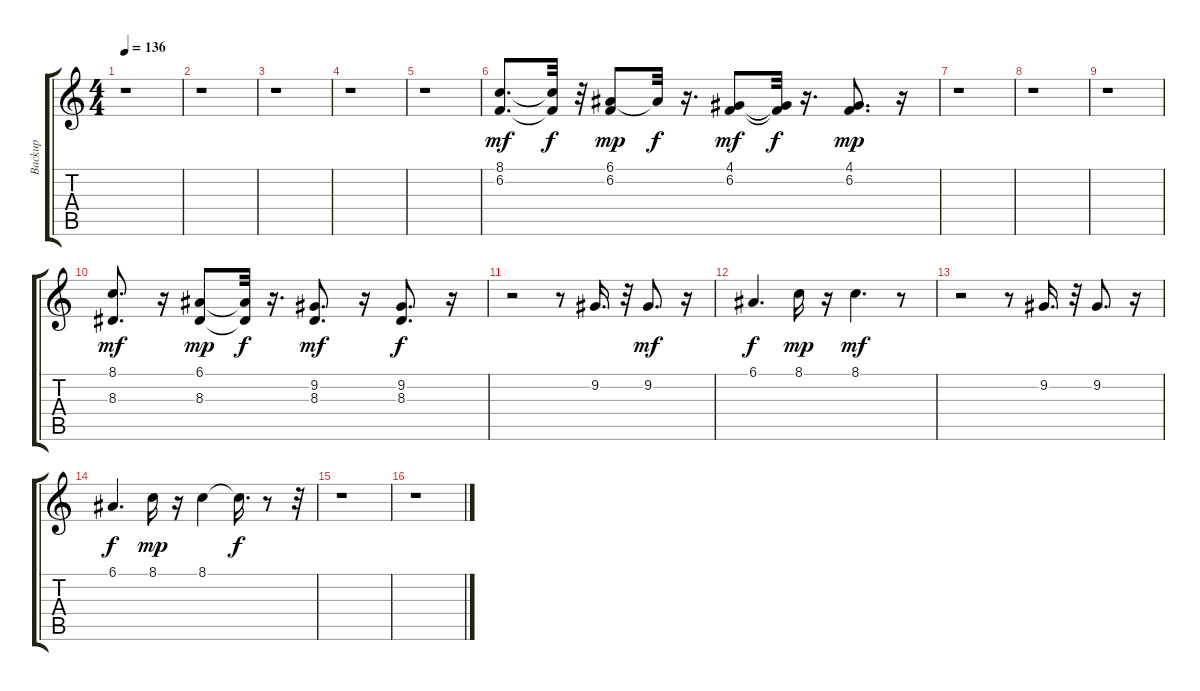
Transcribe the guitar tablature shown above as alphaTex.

\track ("Backup" "Backup") {instrument choiraahs}
\staff {score tabs}
\tuning (E4 B3 G3 D3 A2 E2) {hide}
\ts (4 4)
\tempo 136
\clef g2
\ks c
r.1{dy mf} |
r.1 |
r.1 |
r.1 |
r.1 |
(8.1 6.2).8{d} (8.1{t} 6.2{t}).32{dy f} r.32 (6.1 6.2).8{dy mp} 6.1{t}.32{dy f} r.16{d} (4.1 6.2).8{dy mf} (4.1{t} 6.2{t}).32{dy f} r.16{d} (4.1 6.2).8{d dy mp} r.16 |
r.1 |
r.1 |
r.1 |
(8.1 8.3).8{d dy mf} r.16 (6.1 8.3).8{dy mp} (6.1{t} 8.3{t}).32{dy f} r.16{d} (9.2 8.3).8{d dy mf} r.16 (9.2 8.3).8{d dy f} r.16 |
r.2 r.8 9.2.16{d} r.32 9.2.8{d dy mf} r.16 |
6.1.4{d dy f} 8.1.16{dy mp} r.16 8.1.4{d dy mf} r.8 |
r.2 r.8 9.2.16{d} r.32 9.2.8{d} r.16 |
6.1.4{d dy f} 8.1.16{dy mp} r.16 8.1.4 8.1{t}.16{d dy f} r.8 r.32 |
r.1 |
r.1
